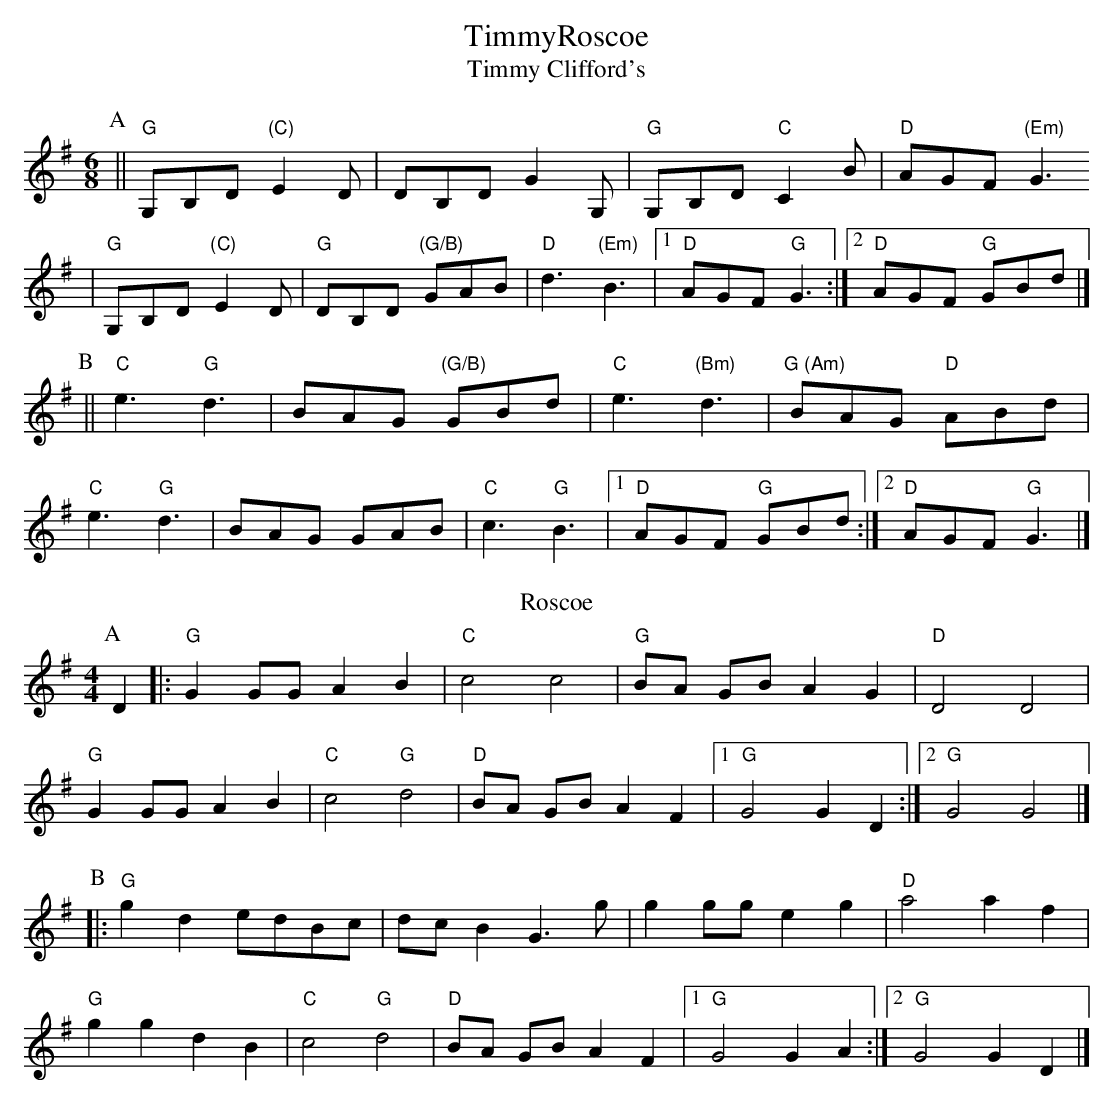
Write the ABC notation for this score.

X:1
T:TimmyRoscoe
T:
T:Timmy Clifford's
M:6/8
L:1/8
K:Gmaj
P:A
|| "G" G,B,D "(C)"E2 D | DB,D G2 G,|"G" G,B,D "C" C2 B | "D" AGF "(Em)"G3
|"G" G,B,D "(C)"E2 D |"G" DB,D "(G/B)"GAB |"D" d3 "(Em)"B3 |1 "D" AGF "G" G3 :|2 "D" AGF "G" GBd |]
P:B
|| "C" e3 "G" d3 | BAG "(G/B)"GBd |"C" e3 "(Bm)"d3 |"G (Am)"BAG "D" ABd |
"C" e3 "G" d3 | BAG GAB |"C" c3 "G" B3 |1 "D" AGF "G" GBd:|2 "D" AGF "G" G3 |]
T:Roscoe
M:4/4
L:1/8
K:Gmaj
P:A
 D2 |: "G" G2 GG A2 B2 | "C" c4 c4 | "G" BA GB A2 G2 | "D" D4 D4 |
"G" G2 GG A2 B2 | "C" c4 "G" d4 | "D" BA GB A2 F2 |1 "G" G4 G2 D2:|2 "G" G4 G4 |]
P:B
|: "G" g2 d2 edBc | dc B2 G3 g | g2 gg e2 g2 | "D" a4 a2 f2 |
"G" g2 g2 d2 B2 | "C" c4 "G" d4 | "D" BA GB A2 F2 |1 "G" G4 G2 A2 :|2 "G" G4 G2 D2 |]
